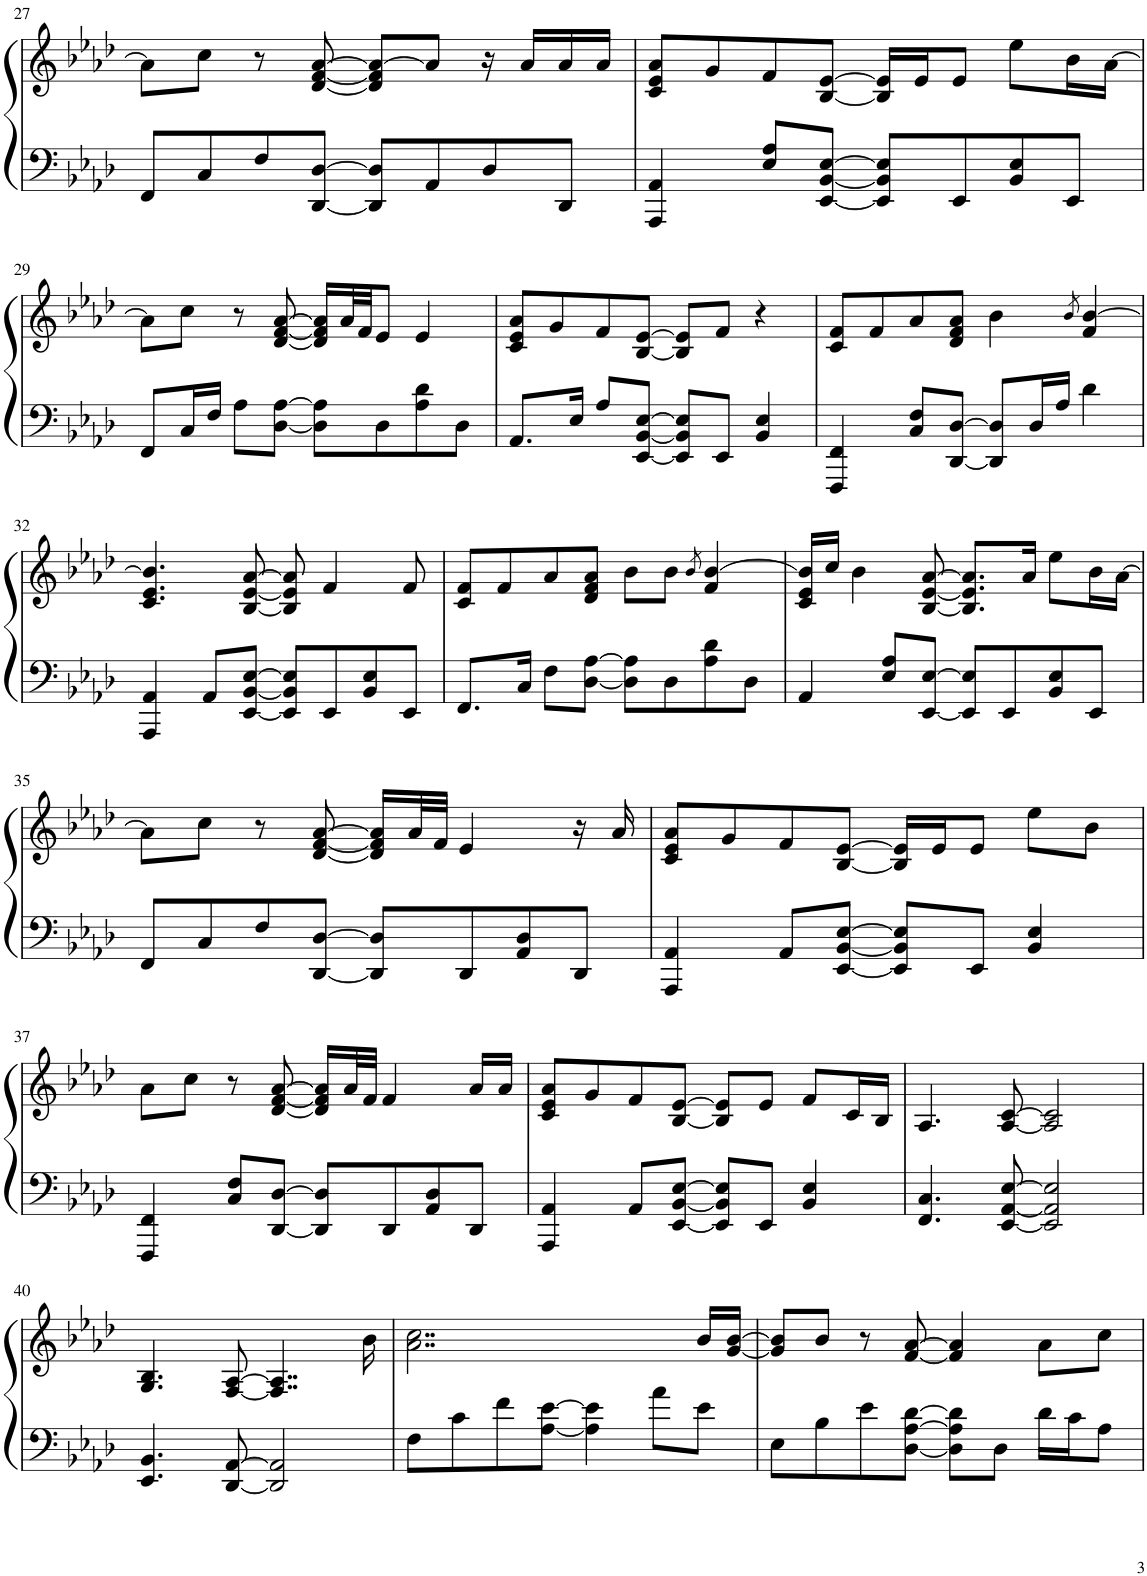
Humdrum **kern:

**kern	**kern
*part1	*part1
*staff2	*staff1
*I"Piano	*
*I'Pno.	*
!!LO:PB:g=z
*clefF4	*clefG2
*k[b-e-a-d-]	*k[b-e-a-d-]
*M4/4	*M4/4
=27	=27
8FF/L	8a-\L]
8C/	8cc\J
8F/	8r
[8DD-/ [8D-/J	[8d-/ [8f/ [8a-/
8DD-/] 8D-/]L	8d-/] 8f/] 8a-/_L
8AA-/	8a-/J]
8D-/	16r
.	16a-/LL
8DD-/J	16a-/
.	16a-/JJ
=28	=28
4AAA-/ 4AA-/	8c/ 8e-/ 8a-/L
.	8g/
8E-/ 8A-/L	8f/
[8EE-/ [8BB-/ [8E-/J	[8B-/ [8e-/J
8EE-/] 8BB-/] 8E-/]L	16B-/] 16e-/]LL
.	16e-/J
8EE-/	8e-/J
8BB-/ 8E-/	8ee-\L
8EE-/J	16b-\L
.	[16a-\JJ
!!LO:LB:g=z
=29	=29
8FF/L	8a-\L]
16C/L	8cc\J
16F/JJ	.
8A-\L	8r
[8D-\ [8A-\J	[8d-/ [8f/ [8a-/
8D-\] 8A-\]L	16d-/] 16f/] 16a-/]LL
.	32a-/L
.	32f/JJ
8D-\	8e-/J
8A-\ 8d-\	4e-/
8D-\J	.
=30	=30
8.AA-/L	8c/ 8e-/ 8a-/L
.	8g/
16E-/Jk	.
8A-/L	8f/
[8EE-/ [8BB-/ [8E-/J	[8B-/ [8e-/J
8EE-/] 8BB-/] 8E-/]L	8B-/] 8e-/]L
8EE-/J	8f/J
4BB-/ 4E-/	4r
=31	=31
4FFF/ 4FF/	8c/ 8f/L
.	8f/
8C/ 8F/L	8a-/
[8DD-/ [8D-/J	8d-/ 8f/ 8a-/J
8DD-/] 8D-/]L	4b-\
16D-/L	.
16A-/JJ	.
.	8qb-/
4d-\	4f/ [4b-/
!!LO:LB:g=z
=32	=32
4AAA-/ 4AA-/	4.c/ 4.e-/ 4.b-/]
8AA-/L	.
[8EE-/ [8BB-/ [8E-/J	[8B-/ [8e-/ [8a-/
8EE-/] 8BB-/] 8E-/]L	8B-/] 8e-/] 8a-/]
8EE-/	4f/
8BB-/ 8E-/	.
8EE-/J	8f/
=33	=33
8.FF/L	8c/ 8f/L
.	8f/
16C/Jk	.
8F\L	8a-/
[8D-\ [8A-\J	8d-/ 8f/ 8a-/J
8D-\] 8A-\]L	8b-\L
8D-\	8b-\J
.	8qb-/
8A-\ 8d-\	4f/ [4b-/
8D-\J	.
=34	=34
4AA-/	16c/ 16e-/ 16b-/]LL
.	16cc/JJ
.	4b-\
8E-/ 8A-/L	.
[8EE-/ [8E-/J	[8B-/ [8e-/ [8a-/
8EE-/] 8E-/]L	8.B-/] 8.e-/] 8.a-/]L
8EE-/	.
.	16a-/Jk
8BB-/ 8E-/	8ee-\L
8EE-/J	16b-\L
.	[16a-\JJ
!!LO:LB:g=z
=35	=35
8FF/L	8a-\L]
8C/	8cc\J
8F/	8r
[8DD-/ [8D-/J	[8d-/ [8f/ [8a-/
8DD-/] 8D-/]L	16d-/] 16f/] 16a-/]LL
.	32a-/L
.	32f/JJJ
8DD-/	4e-/
8AA-/ 8D-/	.
8DD-/J	16r
.	16a-/
=36	=36
4AAA-/ 4AA-/	8c/ 8e-/ 8a-/L
.	8g/
8AA-/L	8f/
[8EE-/ [8BB-/ [8E-/J	[8B-/ [8e-/J
8EE-/] 8BB-/] 8E-/]L	16B-/] 16e-/]LL
.	16e-/J
8EE-/J	8e-/J
4BB-/ 4E-/	8ee-\L
.	8b-\J
!!LO:LB:g=z
=37	=37
4FFF/ 4FF/	8a-\L
.	8cc\J
8C/ 8F/L	8r
[8DD-/ [8D-/J	[8d-/ [8f/ [8a-/
8DD-/] 8D-/]L	16d-/] 16f/] 16a-/]LL
.	32a-/L
.	32f/JJJ
8DD-/	4f/
8AA-/ 8D-/	.
8DD-/J	16a-/LL
.	16a-/JJ
=38	=38
4AAA-/ 4AA-/	8c/ 8e-/ 8a-/L
.	8g/
8AA-/L	8f/
[8EE-/ [8BB-/ [8E-/J	[8B-/ [8e-/J
8EE-/] 8BB-/] 8E-/]L	8B-/] 8e-/]L
8EE-/J	8e-/J
4BB-/ 4E-/	8f/L
.	16c/L
.	16B-/JJ
=39	=39
4.FF/ 4.C/	4.A-/
[8EE-/ [8AA-/ [8E-/	[8A-/ [8c/
2EE-/] 2AA-/] 2E-/]	2A-/] 2c/]
!!LO:LB:g=z
=40	=40
4.EE-/ 4.BB-/	4.G/ 4.B-/
[8DD-/ [8AA-/	[8F/ [8A-/
2DD-/] 2AA-/]	4..F/] 4..A-/]
.	16b-\
=41	=41
8F\L	2..a-\ 2..cc\
8c\	.
8f\	.
[8A-\ [8e-\J	.
4A-\] 4e-\]	.
8a-\L	.
8e-\J	16b-/LL
.	[16g/ [16b-/JJ
=42	=42
8E-\L	8g/] 8b-/]L
8B-\	8b-/J
8e-\	8r
[8D-\ [8A-\ [8d-\J	[8f/ [8a-/
8D-\] 8A-\] 8d-\]L	4f/] 4a-/]
8D-\J	.
16d-\LL	8a-\L
16c\J	.
8A-\J	8cc\J
=	=
*-	*-
